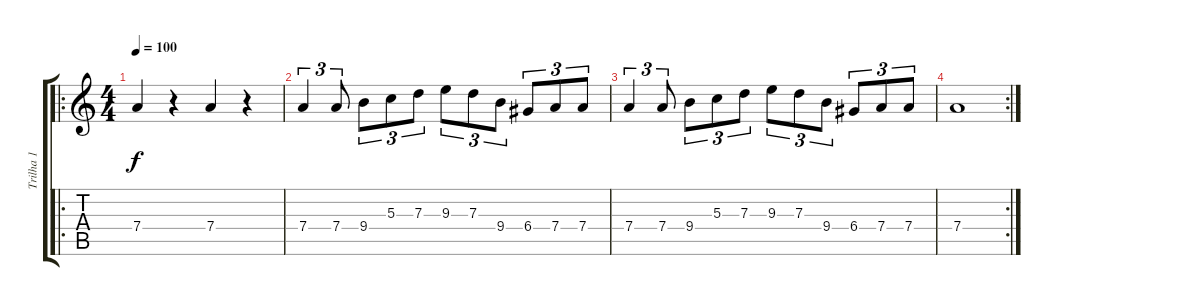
\track ("Trilha 1" "Trilha 1") {instrument distortionguitar}
\staff {score tabs}
\tuning (E4 B3 G3 D3 A2 E2) {hide}
\ro
\ts (4 4)
\tempo 100
\clef g2
\ks c
7.4.4{dy f instrument distortionguitar} r.4 7.4.4 r.4 |
7.4.4{tu (3 2)} 7.4.8{tu (3 2)} 9.4.8{tu (3 2)} 5.3.8{tu (3 2)} 7.3.8{tu (3 2)} 9.3.8{tu (3 2)} 7.3.8{tu (3 2)} 9.4.8{tu (3 2)} 6.4.8{tu (3 2)} 7.4.8{tu (3 2)} 7.4.8{tu (3 2)} |
7.4.4{tu (3 2)} 7.4.8{tu (3 2)} 9.4.8{tu (3 2)} 5.3.8{tu (3 2)} 7.3.8{tu (3 2)} 9.3.8{tu (3 2)} 7.3.8{tu (3 2)} 9.4.8{tu (3 2)} 6.4.8{tu (3 2)} 7.4.8{tu (3 2)} 7.4.8{tu (3 2)} |
\rc 2
7.4.1
